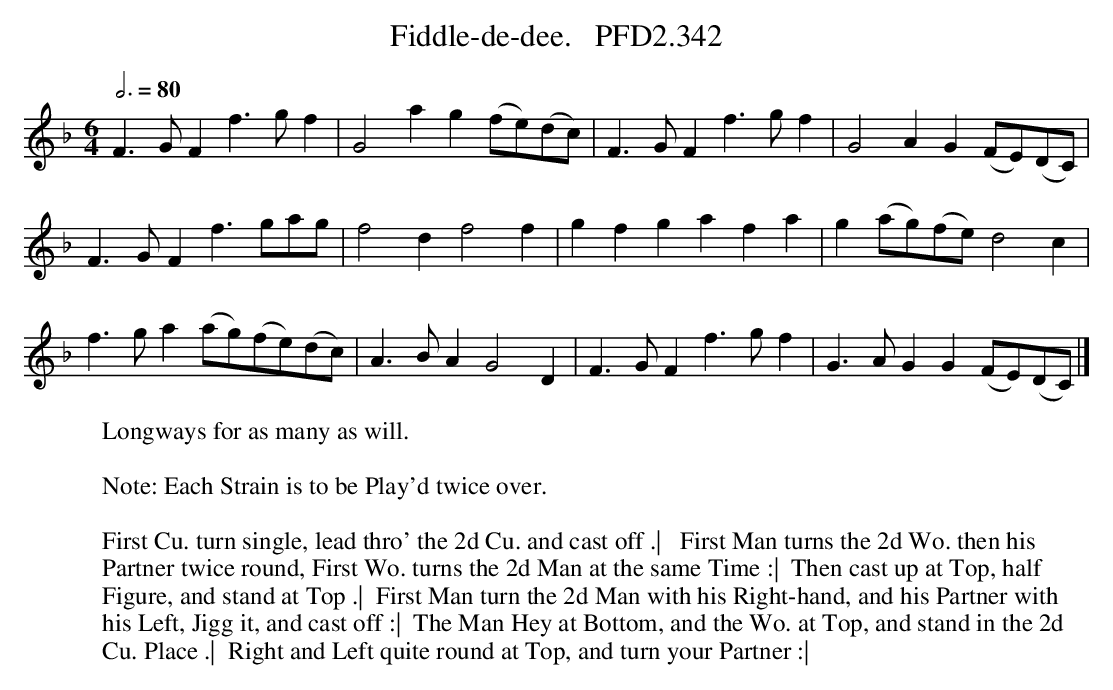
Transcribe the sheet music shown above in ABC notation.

X:1
T:Fiddle-de-dee.   PFD2.342
W:Longways for as many as will.
L:1/4
M:6/4
Q:3/4=80
K:F
F>GFf>gf|G2a g (f/e/)(d/c/)|F>GF f>gf|G2A G (F/E/)(D/C/)|
F>GF f3/ g/a/g/|f2d f2f|gfg afa|g (a/g/)(f/e/) d2c|
f>g a (a/g/)(f/e/)(d/c/)|A>BA G2D|F>GF f>gf|G>AG G (F/E/)(D/C/) |]
W:
W: Note: Each Strain is to be Play'd twice over.
W:
W: First Cu. turn single, lead thro' the 2d Cu. and cast off .|   First Man turns the 2d Wo. then his
W: Partner twice round, First Wo. turns the 2d Man at the same Time :|  Then cast up at Top, half
W: Figure, and stand at Top .|  First Man turn the 2d Man with his Right-hand, and his Partner with
W: his Left, Jigg it, and cast off :|  The Man Hey at Bottom, and the Wo. at Top, and stand in the 2d
W: Cu. Place .|  Right and Left quite round at Top, and turn your Partner :|
